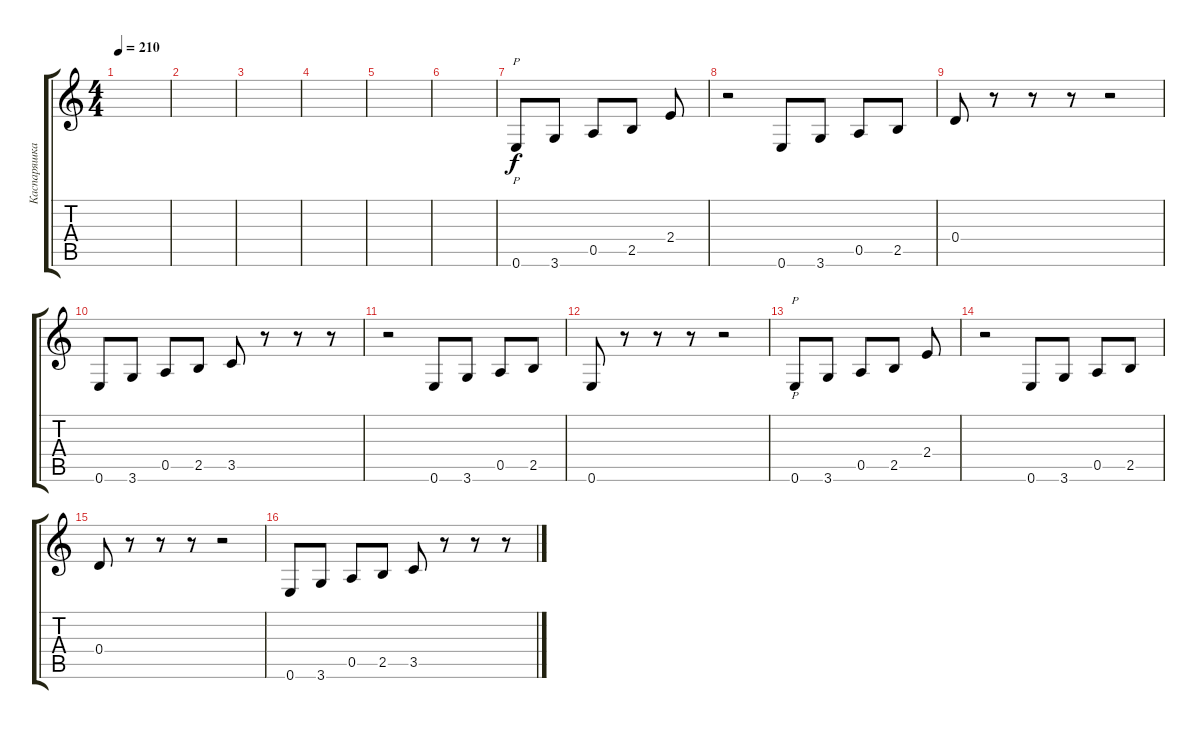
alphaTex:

\track ("Каспаряшка" "Каспаряшка") {instrument electricguitarmuted}
\staff {score tabs}
\tuning (E4 B3 G3 D3 A2 E2) {hide}
\ts (4 4)
\tempo 210
\clef g2
\ks c
|
|
|
|
|
|
0.6.8{p} 3.6.8 0.5.8 2.5.8 2.4.8 |
r.2 0.6.8 3.6.8 0.5.8 2.5.8 |
0.4.8 r.8 r.8 r.8 r.2 |
0.6.8 3.6.8 0.5.8 2.5.8 3.5.8 r.8 r.8 r.8 |
r.2 0.6.8 3.6.8 0.5.8 2.5.8 |
0.6.8 r.8 r.8 r.8 r.2 |
0.6.8{p} 3.6.8 0.5.8 2.5.8 2.4.8 |
r.2 0.6.8 3.6.8 0.5.8 2.5.8 |
0.4.8 r.8 r.8 r.8 r.2 |
0.6.8 3.6.8 0.5.8 2.5.8 3.5.8 r.8 r.8 r.8
